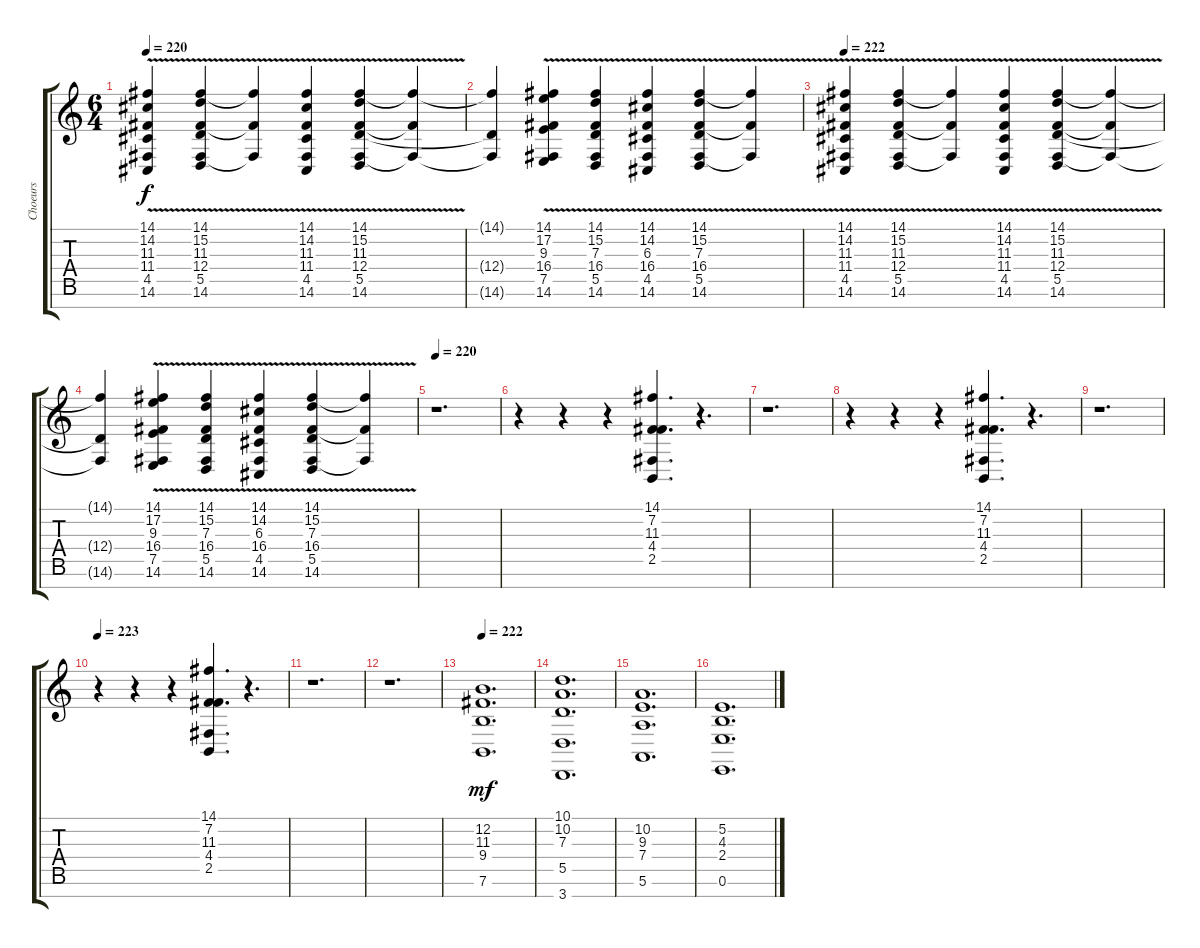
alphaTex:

\track ("Choeurs" "Choeurs") {instrument choiraahs}
\staff {score tabs}
\tuning (E4 B3 G3 D3 A2 E2 B1) {hide}
\ts (6 4)
\tempo 220
\clef g2
\ks c
(14.1{v} 14.2 11.3{v} 11.4 4.5 14.6).4{dy f} (14.1{v} 15.2 11.3{v} 12.4 5.5 14.6).4 (14.1{t} 11.3{t} 14.6{t}).4 (14.1{v} 14.2 11.3{v} 11.4 4.5 14.6).4 (14.1{v} 15.2 11.3{v} 12.4 5.5 14.6).4 (14.1{t} 11.3{t} 14.6{t}).4 |
(14.1{t} 12.4{t} 14.6{t}).4 (14.1{v} 17.2 9.3 16.4{v} 7.5 14.6).4 (14.1{v} 15.2 7.3 16.4{v} 5.5 14.6).4 (14.1{v} 14.2 6.3 16.4{v} 4.5 14.6).4 (14.1{v} 15.2 7.3 16.4{v} 5.5 14.6).4 (14.1{t} 16.4{t} 14.6{t}).4 |
\tempo 222
(14.1{v} 14.2 11.3{v} 11.4 4.5 14.6).4 (14.1{v} 15.2 11.3{v} 12.4 5.5 14.6).4 (14.1{t} 11.3{t} 14.6{t}).4 (14.1{v} 14.2 11.3{v} 11.4 4.5 14.6).4 (14.1{v} 15.2 11.3{v} 12.4 5.5 14.6).4 (14.1{t} 11.3{t} 14.6{t}).4 |
(14.1{t} 12.4{t} 14.6{t}).4 (14.1{v} 17.2 9.3 16.4{v} 7.5 14.6).4 (14.1{v} 15.2 7.3 16.4{v} 5.5 14.6).4 (14.1{v} 14.2 6.3 16.4{v} 4.5 14.6).4 (14.1{v} 15.2 7.3 16.4{v} 5.5 14.6).4 (14.1{t} 16.4{t} 14.6{t}).4 |
\tempo 220
r.1{d} |
r.4 r.4 r.4 (14.1 7.2 11.3 4.4 2.5).4{d} r.4{d} |
r.1{d} |
r.4 r.4 r.4 (14.1 7.2 11.3 4.4 2.5).4{d} r.4{d} |
r.1{d} |
\tempo 223
r.4 r.4 r.4 (14.1 7.2 11.3 4.4 2.5).4{d} r.4{d} |
r.1{d} |
r.1{d} |
\tempo 222
(12.2 11.3 9.4 7.6).1{d dy mf} |
(10.1 10.2 7.3 5.5 3.7).1{d} |
(10.2 9.3 7.4 5.6).1{d} |
(5.2 4.3 2.4 0.6).1{d}
